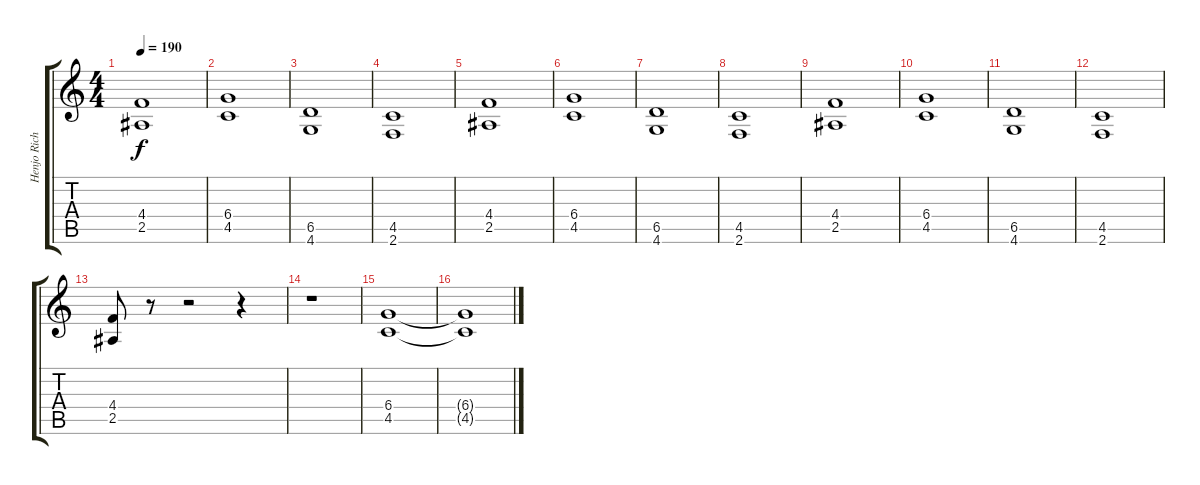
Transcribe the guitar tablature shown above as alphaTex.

\track ("Henjo Richter" "Henjo Rich") {instrument distortionguitar}
\staff {score tabs}
\tuning (Eb4 Bb3 Gb3 Db3 Ab2 Eb2) {hide}
\ts (4 4)
\tempo 190
\clef g2
\ks c
(4.4 2.5).1{dy f volume 13} |
(6.4 4.5).1{volume 13} |
(6.5 4.6).1 |
(4.5 2.6).1 |
(4.4 2.5).1 |
(6.4 4.5).1{volume 13} |
(6.5 4.6).1{volume 13} |
(4.5 2.6).1{volume 13} |
(4.4 2.5).1{volume 13} |
(6.4 4.5).1{volume 13} |
(6.5 4.6).1 |
(4.5 2.6).1 |
(4.4 2.5).8 r.8 r.2 r.4 |
r.1 |
(6.4 4.5).1 |
(6.4{t} 4.5{t}).1
